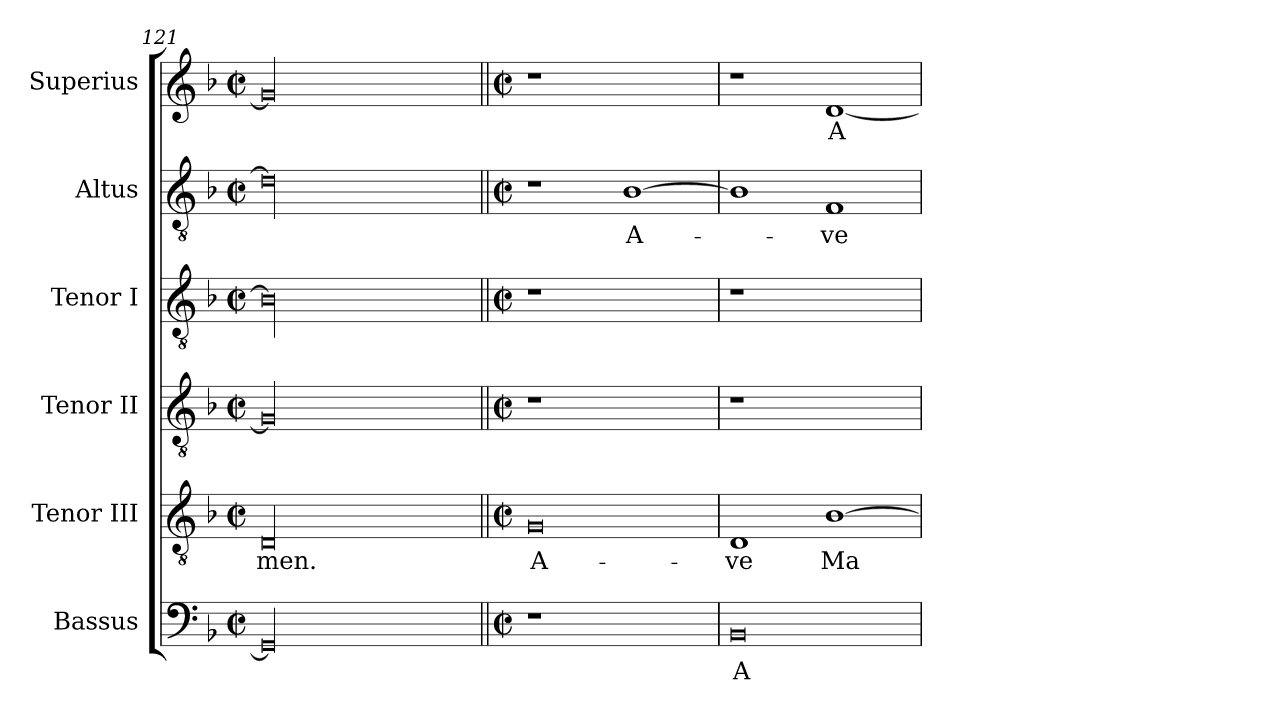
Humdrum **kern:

**kern	**text	**kern	**text	**kern	**kern	**kern	**text	**kern	**text
*part6	*part6	*part5	*part5	*part4	*part3	*part2	*part2	*part1	*part1
*staff6	*staff6	*staff5	*staff5	*staff4	*staff3	*staff2	*staff2	*staff1	*staff1
*I"Bassus	*	*I"Tenor III	*	*I"Tenor II	*I"Tenor I	*I"Altus	*	*I"Superius	*
*I'B.	*	*I'T.	*	*I'T.	*I'T.	*	*	*I'S.	*
*clefF4	*	*clefGv2	*	*clefGv2	*clefGv2	*clefGv2	*	*clefG2	*
*	*	*ITrd7c12	*	*ITrd7c12	*ITrd7c12	*ITrd7c12	*	*	*
*k[b-]	*	*k[b-]	*	*k[b-]	*k[b-]	*k[b-]	*	*k[b-]	*
*F:	*	*F:	*	*F:	*F:	*F:	*	*F:	*
*M2/2	*	*M2/2	*	*M2/2	*M2/2	*M2/2	*	*M2/2	*
*met(c|)	*	*met(c|)	*	*met(c|)	*met(c|)	*met(c|)	*	*met(c|)	*
=121	=121	=121	=121	=121	=121	=121	=121	=121	=121
!	!	!	!LO:LY:b:color=#000000	!	!	!	!	!	!
00GGi]	.	00DDi	-men.	00GGi]	00BB-i]	00Di]	.	00gi]	.
!!LO:LB:g=z
=122||	=122||	=122||	=122||	=122||	=122||	=122||	=122||	=122||	=122||
*M2/2	*	*M2/2	*	*M2/2	*M2/2	*M2/2	*	*M2/2	*
*met(c|)	*	*met(c|)	*	*met(c|)	*met(c|)	*met(c|)	*	*met(c|)	*
!LO:N:vis=1	!	!	!	!	!	!	!	!	!
!	!	!	!LO:LY:b:color=#000000	!LO:N:vis=1	!LO:N:vis=1	!	!	!LO:N:vis=1	!
1r	.	0GGi	A-	1r	1r	1r	.	1r	.
!	!	!	!	!	!	!	!LO:LY:b:color=#000000	!	!
1ryy	.	.	.	1ryy	1ryy	[>1BB-i	A-	1ryy	.
=123	=123	=123	=123	=123	=123	=123	=123	=123	=123
!	!LO:LY:b:color=#000000	!	!	!	!	!	!	!	!
!	!	!	!LO:LY:b:color=#000000	!LO:N:vis=1	!LO:N:vis=1	!	!	!	!
0BB-i	A-	1DDi	-ve	1r	1r	1BB-i]	.	1r	.
!	!	!	!LO:LY:b:color=#000000	!	!	!	!	!	!
!	!	!	!	!	!	!	!LO:LY:b:color=#000000	!	!
!	!	!	!	!	!	!	!	!	!LO:LY:b:color=#000000
.	.	[>1BB-i	Ma-	1ryy	1ryy	1FFi	-ve	[<1di	A-
=	=	=	=	=	=	=	=	=	=
*-	*-	*-	*-	*-	*-	*-	*-	*-	*-
